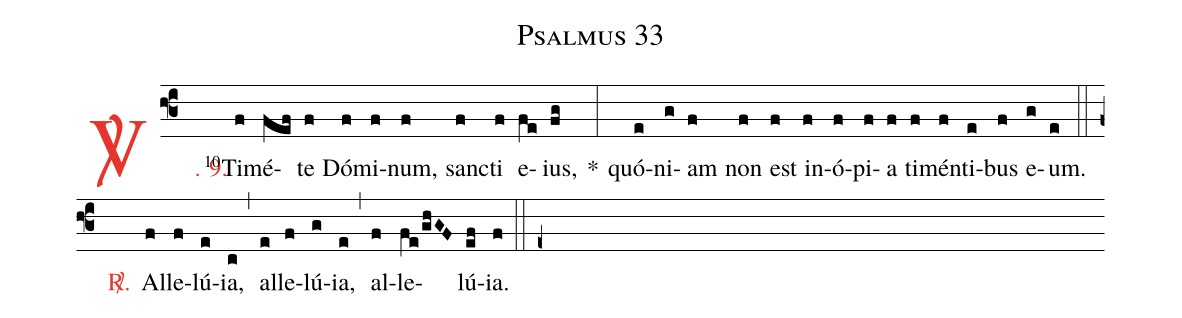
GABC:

name: Psalmus 33;
%%
(f3)

<c><sp>V/</sp>. 9.</c>() <v>\VSup{10}</v>Ti(f)mé(fef)te(f) Dó(f)mi(f)num,(f) san(f)cti(f) e(fe)ius,(fg) *(:) quó(e)ni(g)am(f) non(f) est(f) in(f)ó(f)pi(f)a(f) ti(f)mén(f)ti(e)bus(f) e(g)um.(e)

(::)

<nlba><c><sp>R/</sp>.</c>() Al</nlba>(f)le(f)lú(e)ia,(c) (,) al(e)le(f)lú(g)ia,(e) (,) al(f)le(fe/ghGF)lú(ef)ia.(f)

(::)

(e+)
